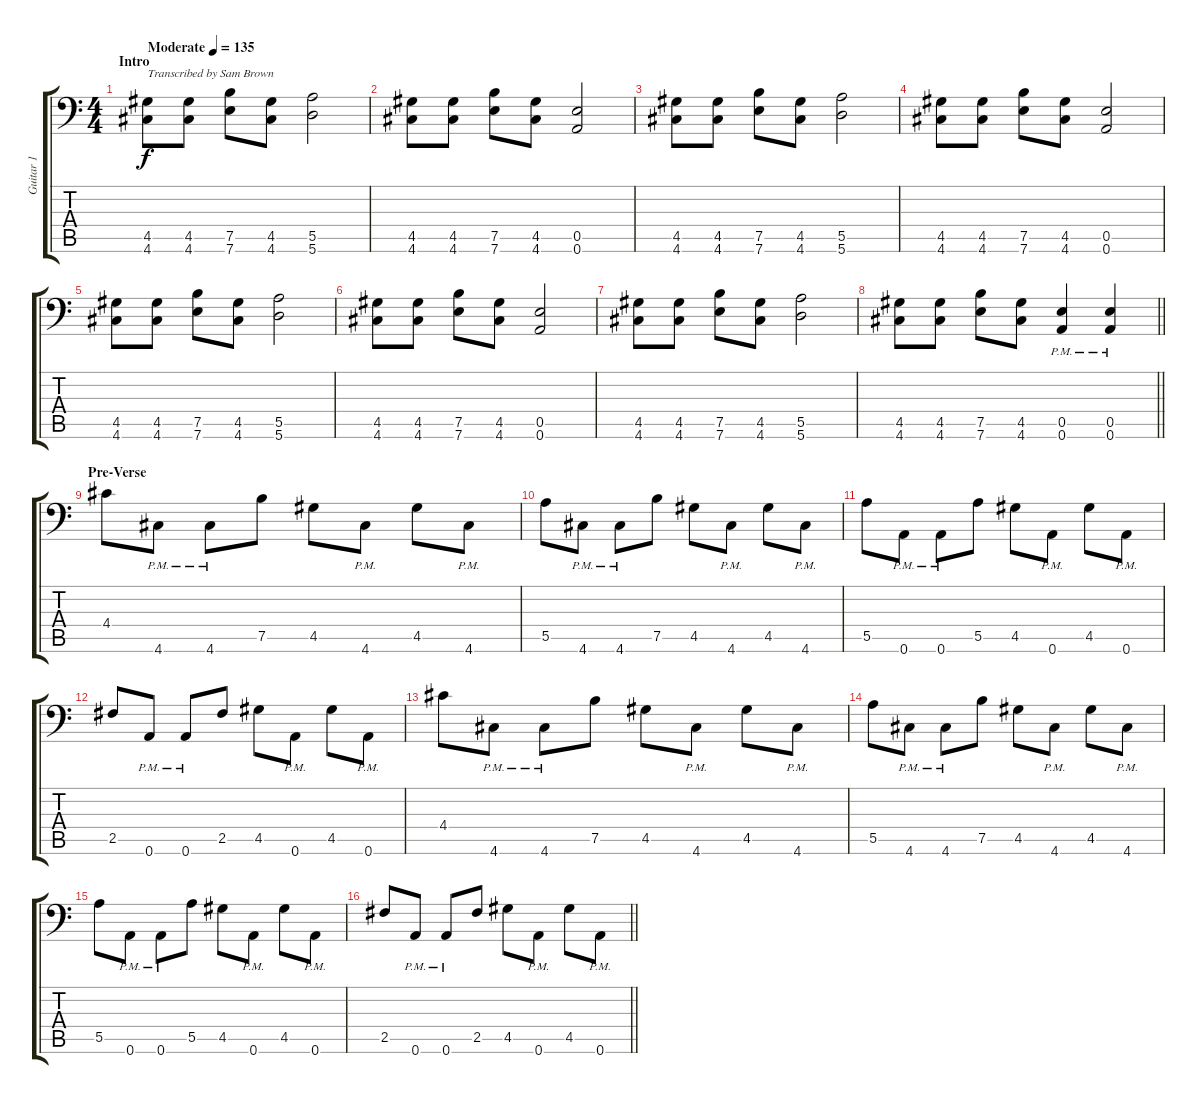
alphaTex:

\track ("Guitar 1" "Guitar 1") {instrument distortionguitar}
\staff {score tabs}
\tuning (B3 Gb3 D3 A2 E2 A1) {hide}
\ts (4 4)
\section ("" "Intro")
\tempo (135 "Moderate")
\clef f4
\ks c
(4.5 4.6).8{txt "Transcribed by Sam Brown" dy f instrument distortionguitar} (4.5 4.6).8 (7.5 7.6).8 (4.5 4.6).8 (5.5 5.6).2 |
(4.5 4.6).8 (4.5 4.6).8 (7.5 7.6).8 (4.5 4.6).8 (0.5 0.6).2 |
(4.5 4.6).8 (4.5 4.6).8 (7.5 7.6).8 (4.5 4.6).8 (5.5 5.6).2 |
(4.5 4.6).8 (4.5 4.6).8 (7.5 7.6).8 (4.5 4.6).8 (0.5 0.6).2 |
(4.5 4.6).8 (4.5 4.6).8 (7.5 7.6).8 (4.5 4.6).8 (5.5 5.6).2 |
(4.5 4.6).8 (4.5 4.6).8 (7.5 7.6).8 (4.5 4.6).8 (0.5 0.6).2 |
(4.5 4.6).8 (4.5 4.6).8 (7.5 7.6).8 (4.5 4.6).8 (5.5 5.6).2 |
\barLineRight lightlight
(4.5 4.6).8 (4.5 4.6).8 (7.5 7.6).8 (4.5 4.6).8 (0.5{pm} 0.6{pm}).4 (0.5{pm} 0.6{pm}).4 |
\section ("" "Pre-Verse")
4.4.8 4.6{pm}.8 4.6{pm}.8 7.5.8 4.5.8 4.6{pm}.8 4.5.8 4.6{pm}.8 |
5.5.8 4.6{pm}.8 4.6{pm}.8 7.5.8 4.5.8 4.6{pm}.8 4.5.8 4.6{pm}.8 |
5.5.8 0.6{pm}.8 0.6{pm}.8 5.5.8 4.5.8 0.6{pm}.8 4.5.8 0.6{pm}.8 |
2.5.8 0.6{pm}.8 0.6{pm}.8 2.5.8 4.5.8 0.6{pm}.8 4.5.8 0.6{pm}.8 |
4.4.8 4.6{pm}.8 4.6{pm}.8 7.5.8 4.5.8 4.6{pm}.8 4.5.8 4.6{pm}.8 |
5.5.8 4.6{pm}.8 4.6{pm}.8 7.5.8 4.5.8 4.6{pm}.8 4.5.8 4.6{pm}.8 |
5.5.8 0.6{pm}.8 0.6{pm}.8 5.5.8 4.5.8 0.6{pm}.8 4.5.8 0.6{pm}.8 |
\barLineRight lightlight
2.5.8 0.6{pm}.8 0.6{pm}.8 2.5.8 4.5.8 0.6{pm}.8 4.5.8 0.6{pm}.8
